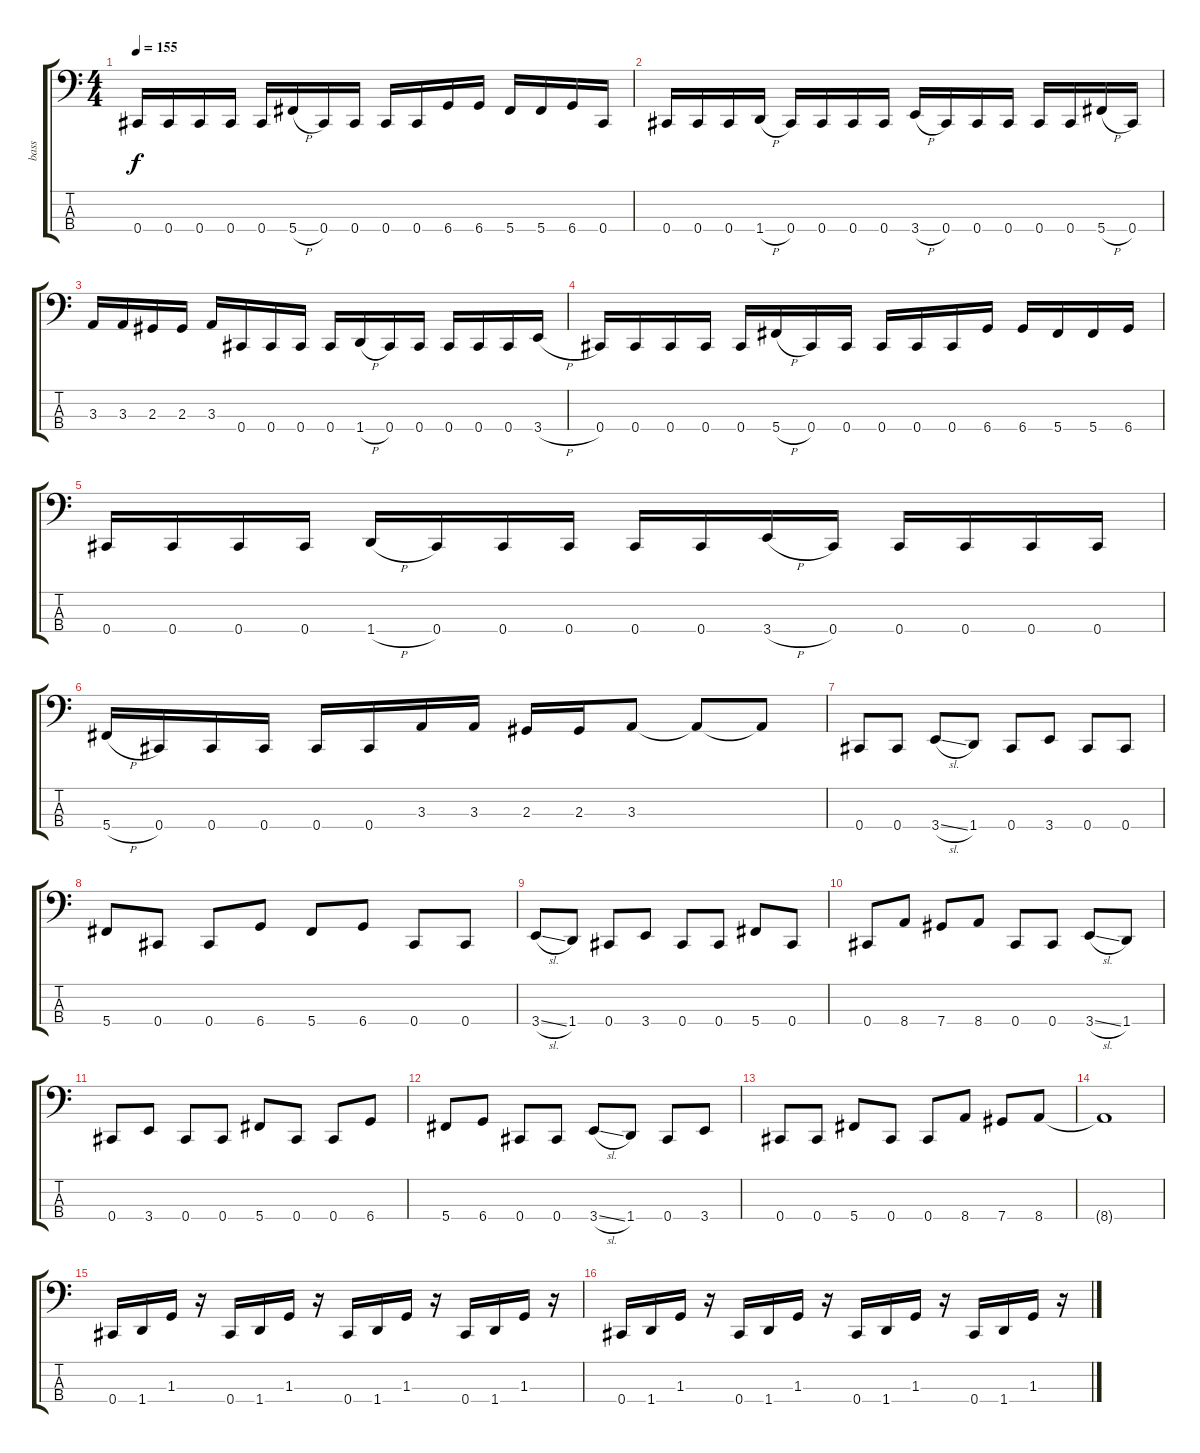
\track ("bass" "bass") {instrument electricbassfinger}
\staff {score tabs}
\tuning (E2 B1 Gb1 Db1) {hide}
\ts (4 4)
\tempo 155
\clef f4
\ks c
0.4.16{dy f} 0.4.16 0.4.16 0.4.16 0.4.16 5.4{h}.16 0.4.16 0.4.16 0.4.16 0.4.16 6.4.16 6.4.16 5.4.16 5.4.16 6.4.16 0.4.16 |
0.4.16 0.4.16 0.4.16 1.4{h}.16 0.4.16 0.4.16 0.4.16 0.4.16 3.4{h}.16 0.4.16 0.4.16 0.4.16 0.4.16 0.4.16 5.4{h}.16 0.4.16 |
3.3.16 3.3.16 2.3.16 2.3.16 3.3.16 0.4.16 0.4.16 0.4.16 0.4.16 1.4{h}.16 0.4.16 0.4.16 0.4.16 0.4.16 0.4.16 3.4{h}.16 |
0.4.16 0.4.16 0.4.16 0.4.16 0.4.16 5.4{h}.16 0.4.16 0.4.16 0.4.16 0.4.16 0.4.16 6.4.16 6.4.16 5.4.16 5.4.16 6.4.16 |
0.4.16 0.4.16 0.4.16 0.4.16 1.4{h}.16 0.4.16 0.4.16 0.4.16 0.4.16 0.4.16 3.4{h}.16 0.4.16 0.4.16 0.4.16 0.4.16 0.4.16 |
5.4{h}.16 0.4.16 0.4.16 0.4.16 0.4.16 0.4.16 3.3.16 3.3.16 2.3.16 2.3.16 3.3.8 3.3{t}.8 3.3{t}.8 |
0.4.8 0.4.8 3.4{sl}.8 1.4.8 0.4.8 3.4.8 0.4.8 0.4.8 |
5.4.8 0.4.8 0.4.8 6.4.8 5.4.8 6.4.8 0.4.8 0.4.8 |
3.4{sl}.8 1.4.8 0.4.8 3.4.8 0.4.8 0.4.8 5.4.8 0.4.8 |
0.4.8 8.4.8 7.4.8 8.4.8 0.4.8 0.4.8 3.4{sl}.8 1.4.8 |
0.4.8 3.4.8 0.4.8 0.4.8 5.4.8 0.4.8 0.4.8 6.4.8 |
5.4.8 6.4.8 0.4.8 0.4.8 3.4{sl}.8 1.4.8 0.4.8 3.4.8 |
0.4.8 0.4.8 5.4.8 0.4.8 0.4.8 8.4.8 7.4.8 8.4.8 |
8.4{t}.1 |
0.4.16 1.4.16 1.3.16 r.16 0.4.16 1.4.16 1.3.16 r.16 0.4.16 1.4.16 1.3.16 r.16 0.4.16 1.4.16 1.3.16 r.16 |
0.4.16 1.4.16 1.3.16 r.16 0.4.16 1.4.16 1.3.16 r.16 0.4.16 1.4.16 1.3.16 r.16 0.4.16 1.4.16 1.3.16 r.16
